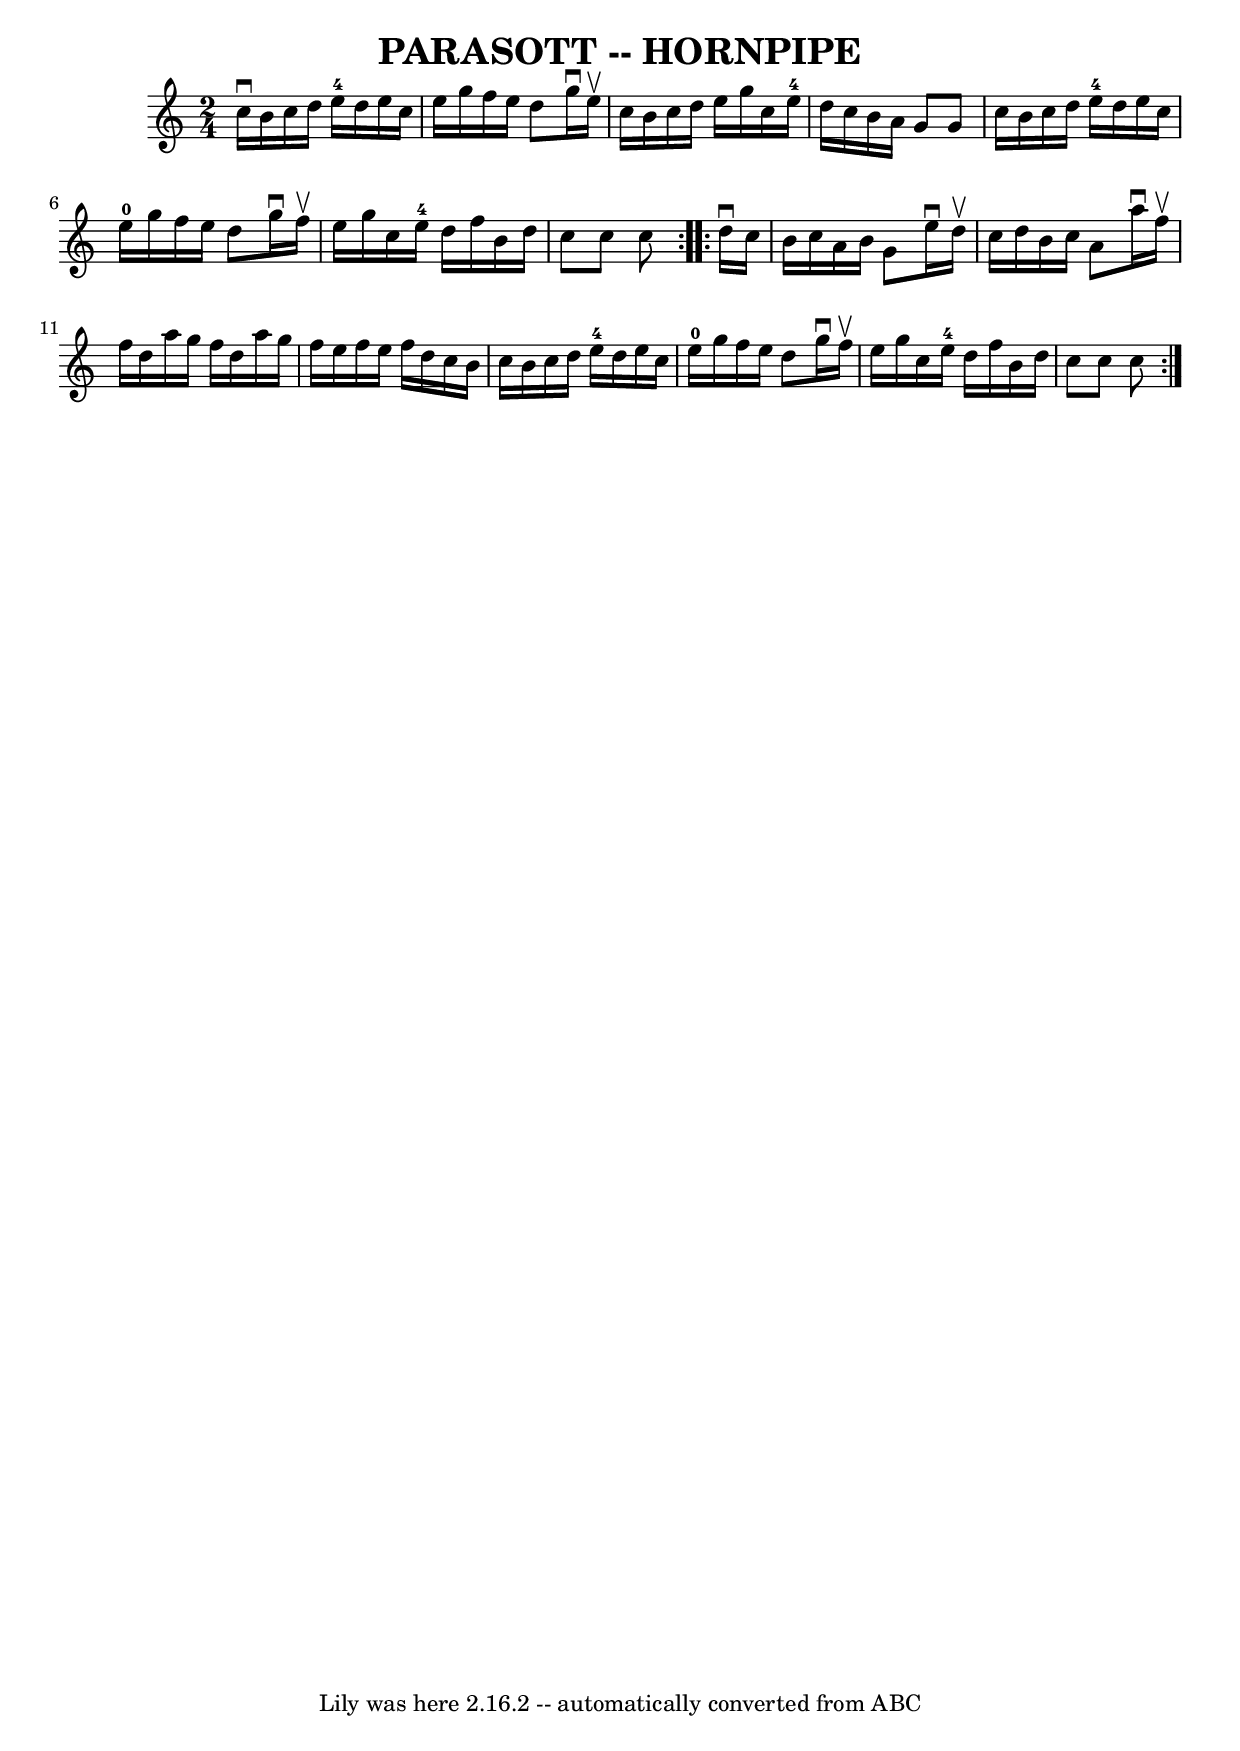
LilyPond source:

\version "2.16.2"
\include "Mammoth.ily"
\header {
  %% book = "Ryan's Mammoth Collection of Fiddle Tunes"
  crossRefNumber = "1"
  footnotes = ""
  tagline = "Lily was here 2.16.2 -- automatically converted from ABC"
  title = "PARASOTT -- HORNPIPE"

}
voicedefault =  {



  \repeat volta 2 {

    \time 2/4 
    \key c \major
 c''16^\downbow b'16 c''16 d''16 e''16 
    -4 d''16 e''16 c''16    |
    e''16 g''16 f''16 e''16   
    d''8 g''16^\downbow e''16^\upbow   |
    c''16 b'16 c''16    
    d''16 e''16 g''16 c''16 e''16-4   |
    d''16 c''16    
    b'16 a'16 g'8 g'8        |
    c''16 b'16 c''16 d''16    
    e''16-4 d''16 e''16 c''16    |
    e''16-0 g''16    
    f''16 e''16 d''8 g''16^\downbow f''16^\upbow   |
    e''16    
    g''16 c''16 e''16-4 d''16 f''16 b'16 d''16    |
    
    c''8 c''8 c''8    
  }     
  \repeat volta 2 {
    d''16^\downbow c''16       
    |
    b'16 c''16 a'16 b'16 g'8 e''16^\downbow d''16 
    ^\upbow   |
    c''16 d''16 b'16 c''16 a'8 a''16^\downbow  
    f''16^\upbow   |
    f''16 d''16 a''16 g''16 f''16 d''16  
    a''16 g''16    |
    f''16 e''16 f''16 e''16 f''16    
    d''16 c''16 b'16        |
    c''16 b'16 c''16 d''16      
    e''16-4 d''16 e''16 c''16    |
    e''16-0 g''16    
    f''16 e''16 d''8 g''16^\downbow f''16^\upbow   |
    e''16    
    g''16 c''16 e''16-4 d''16 f''16 b'16 d''16    |
    
    c''8 c''8 c''8    
  }   

}

\score{
  <<

    \context Staff="default"
    {
      \voicedefault 
      
    }

  >>
  \layout {
    
  }
  \midi {
  }

}
